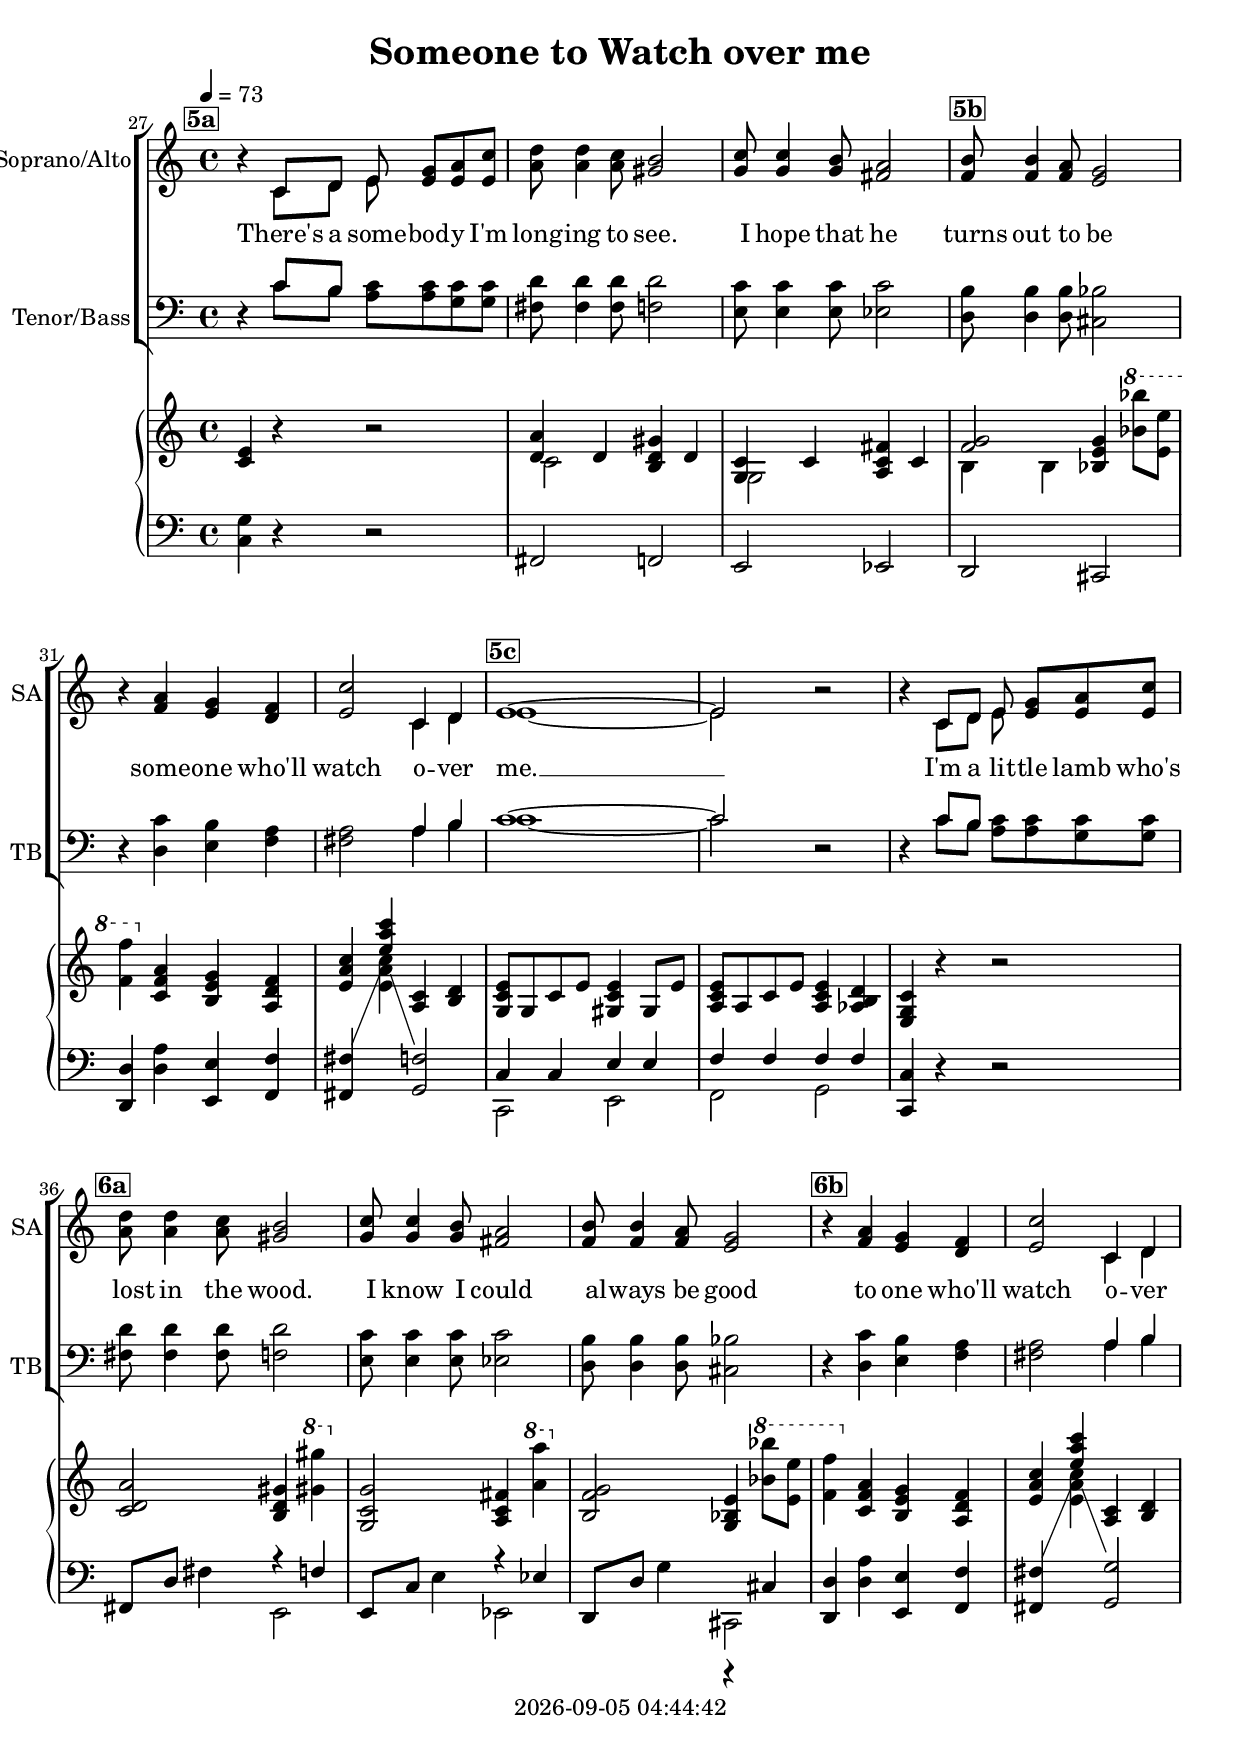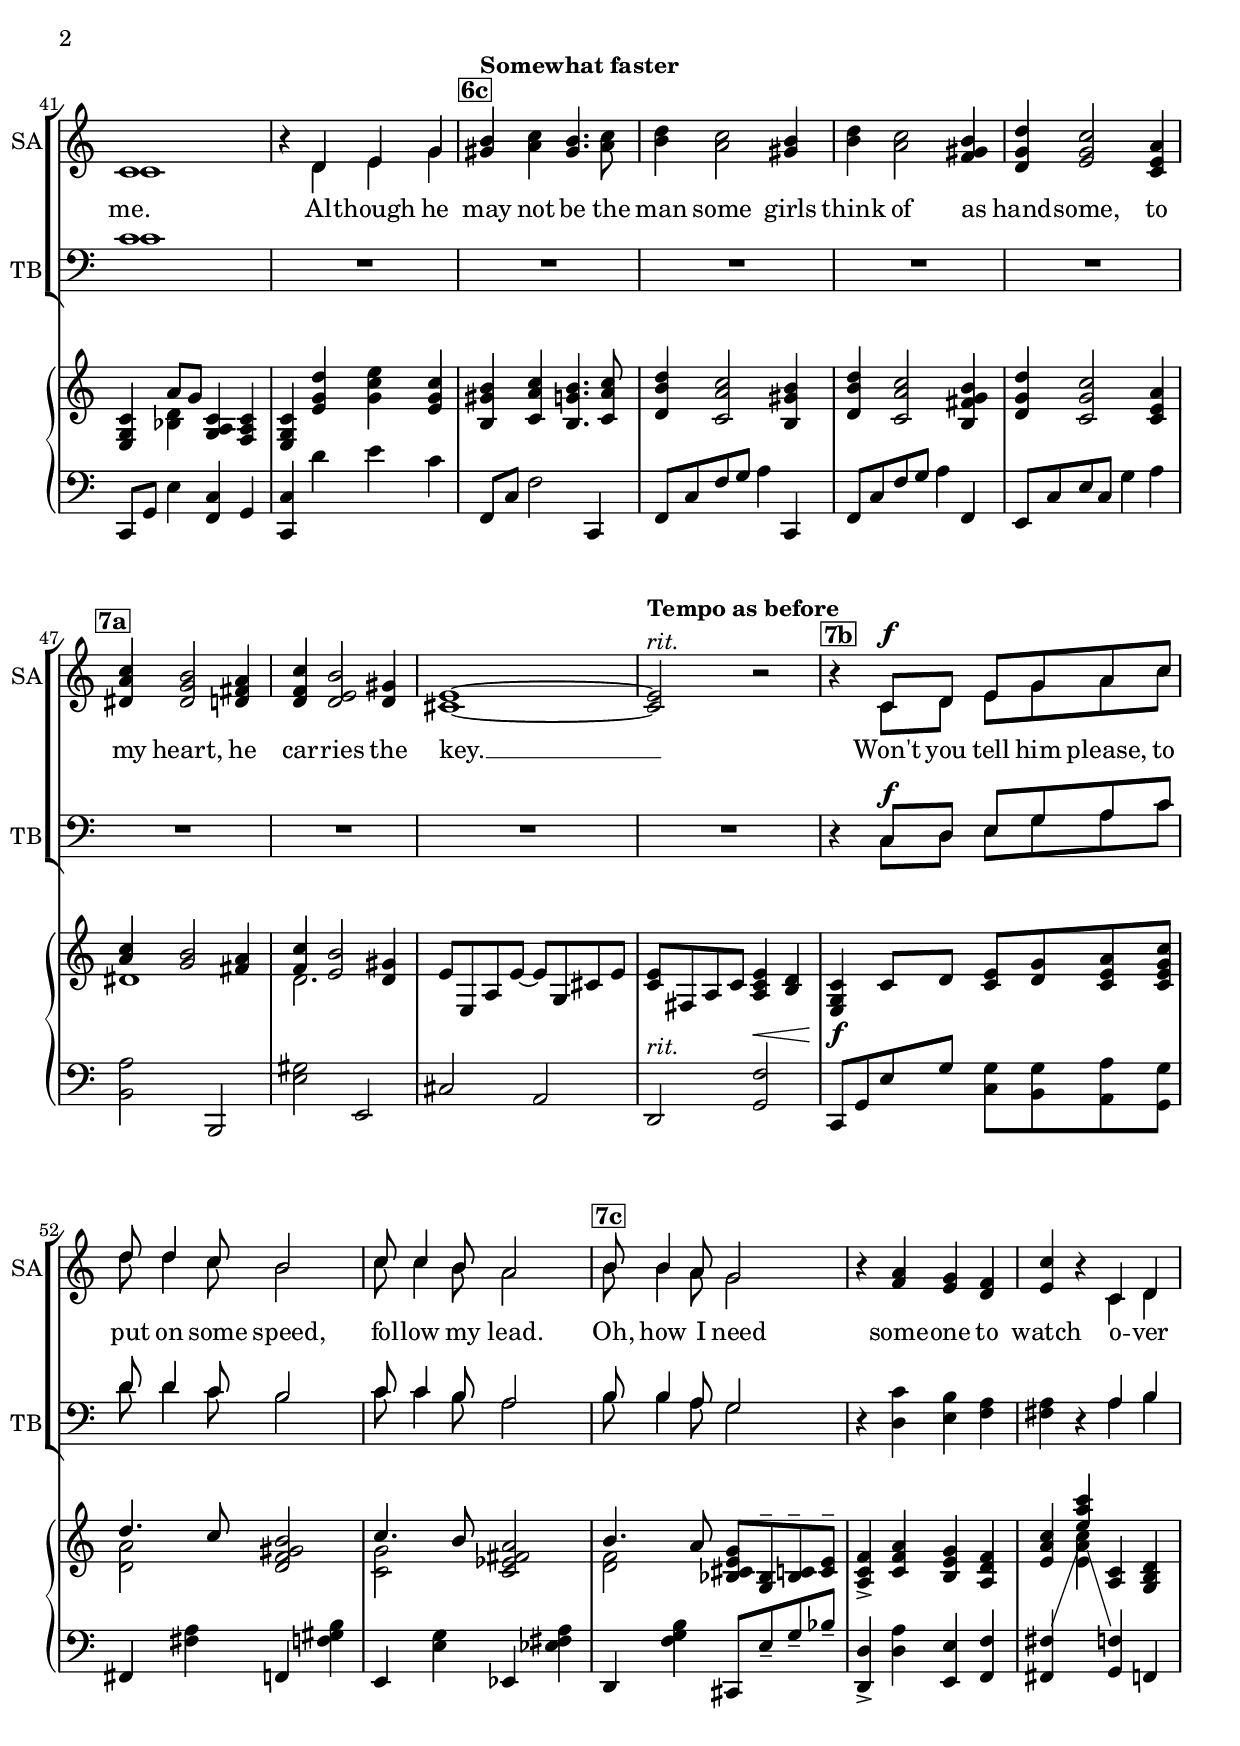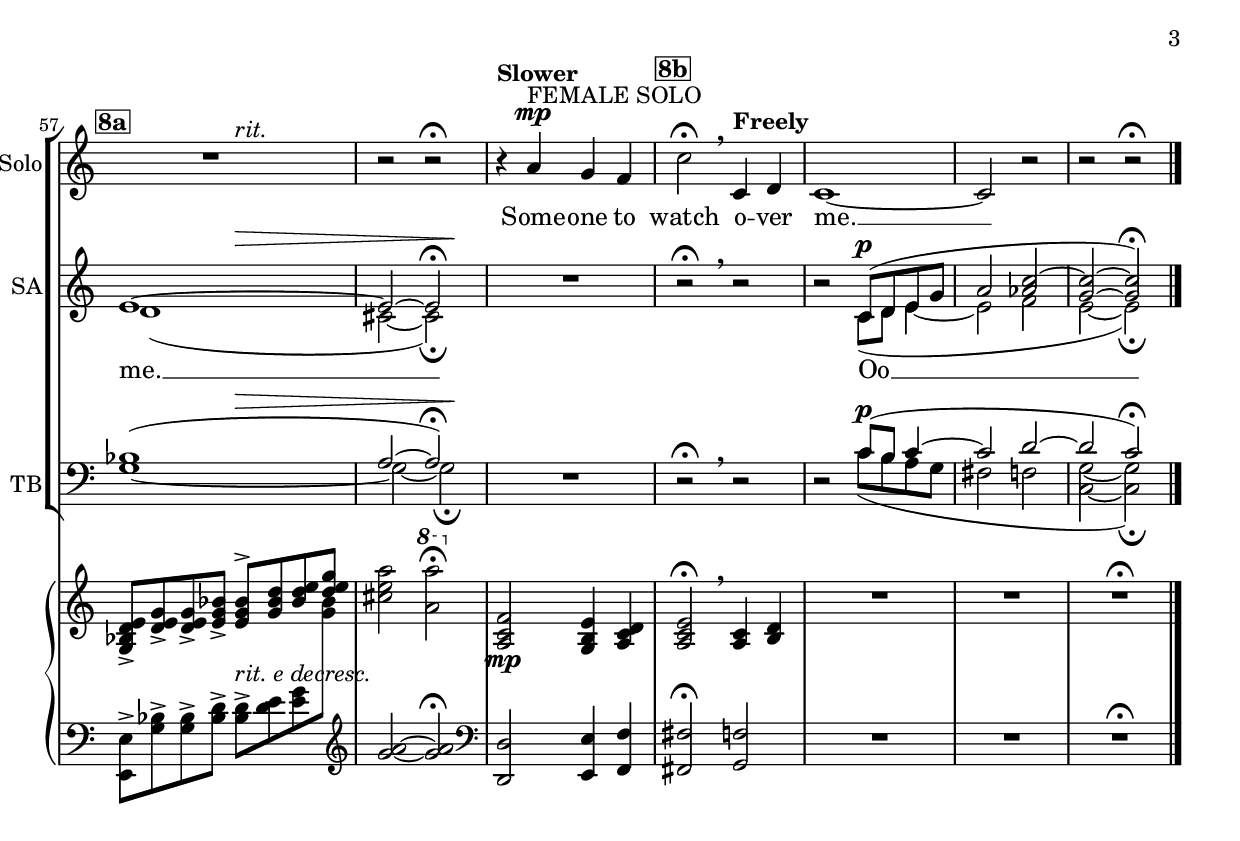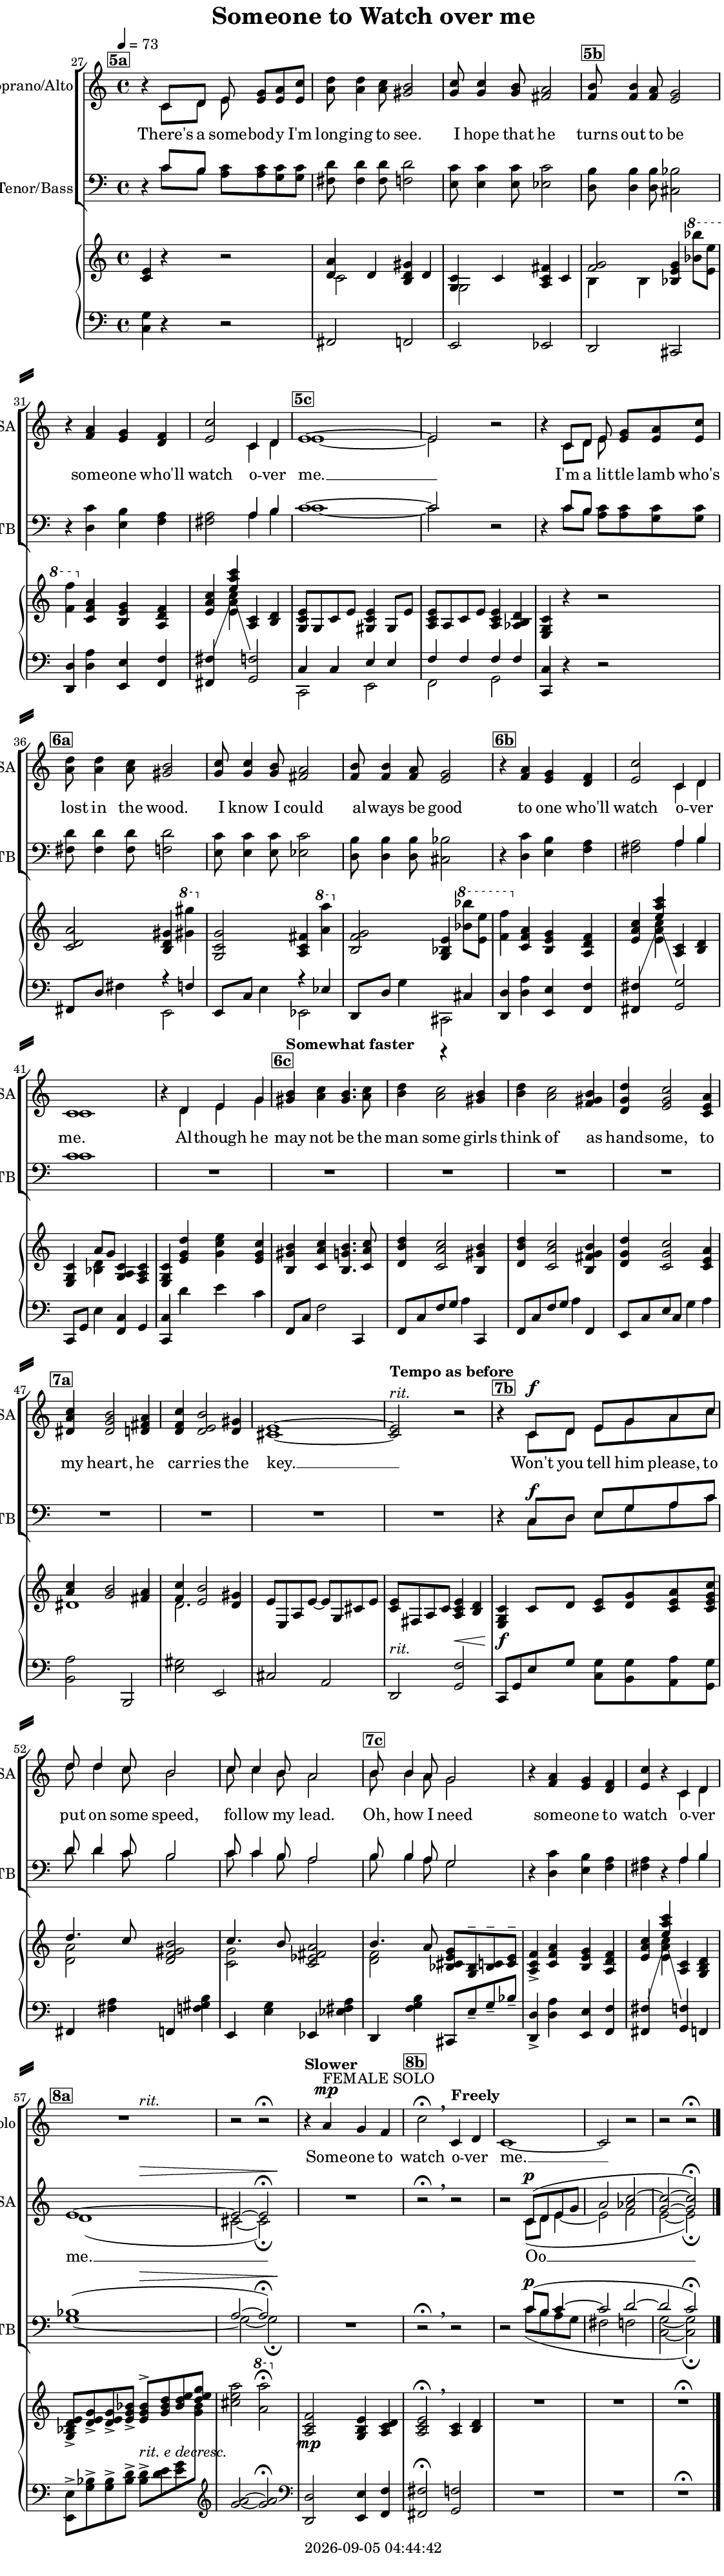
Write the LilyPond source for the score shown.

\version "2.22.0"

\include "predefined-guitar-fretboards.ly"
\include "articulate.ly"
\include "swing.ly"

today = #(strftime "%Y-%m-%d %H:%M:%S" (localtime (current-time)))

\header {
% centered at top
%  dedication  = "dedication"
  title       = "Someone to Watch over me"
%  subtitle    = "subtitle"
%  subsubtitle = "subsubtitle"
%  instrument  = "instrument"
  
% arrangement of following lines:
%
%  poet    composer
%  meter   arranger
%  piece       opus

%  composer    = "composer"
%  arranger    = "arranger"
%  opus        = "opus"

%  poet        = "poet"
%  meter       = "meter"
%  piece       = "piece"

% centered at bottom
% tagline     = "tagline" % default lilypond version
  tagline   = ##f
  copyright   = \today
}

% #(set-global-staff-size 16)

global = {
  \key c \major
  \time 4/4
}

TempoTrack = {
  \tempo 4=73
  s1*16
  \set Score.tempoHideNote = ##t
  \tempo "Somewhat faster" 4=77
  s1*6
  \tempo 4=73
  s1^\markup\italic rit.
  \tempo "Tempo as before" 4=73
  s1*7
  s2 \tempo 4=70 s^\markup\italic rit.
  s2 \tempo 4=35 s \tempo Slower 4=65
  s1
  s2 \tempo Freely 4=65 s
  s1*3
}

RehearsalTrack = {
  \set Score.currentBarNumber = #27
  \textMark \markup { \box \bold "5a" } s1*3
  \textMark \markup { \box \bold "5b" } s1*3
  \textMark \markup { \box \bold "5c" } s1*3
  \textMark \markup { \box \bold "6a" } s1*3
  \textMark \markup { \box \bold "6b" } s1*4
  \textMark \markup { \box \bold "6c" } s1*4
  \textMark \markup { \box \bold "7a" } s1*4
  \textMark \markup { \box \bold "7b" } s1*3
  \textMark \markup { \box \bold "7c" } s1*3
  \textMark \markup { \box \bold "8a" } s1*3
  \textMark \markup { \box \bold "8b" } s1*4
}

auto   = { \partCombineAutomatic }
apart  = { \partCombineApart     }
pcchords = { \partCombineChords    }

solo = \relative {
  R1*31
  r2 r2\fermata |
  r4 a'^\mp^\markup "FEMALE SOLO" g f | % 8a++
  c'2\fermata \breathe c,4 d | c1~ | 2 r | r r\fermata |
}

wordsSolo = \lyricmode {
  Some -- one to watch o -- ver me. __
}

wordsSoloMidi = \lyricmode {
  "\nSome" "one " "to " "watch " o "ver " "me. " 
}

dynamicsVocal = {
  s1\omit\mf
  s1*23
  s4 s2.^\f
  s1*5
  s2 s^\> % 8a
  s s\! | s1 | s1 | s2 s^\p | s1 | s1
}

soprano = \relative {
  \global
  r4 c'8 d e g a c | d d4 c8 b2 | c8 4 b8 a2 |
  b8 4 a8 g2 | r4 a g f | c'2 c,4 d |
  e1~ | 2 r | r4 c8 d e g a c |
  d8 4 c8 b2 | c8 4 b8 a2 | b8 4 a8 g2 | % 6a
  r4 a g f | c'2 c,4 d | c1 | r4 d e g |
  b4 c b4. c8 | d4 c2 b4 | d c2 b4 | d4 c2 a4 |
  c4 b2 a4 | c b2 gis4 | e1~ | 2^\markup\italic rit. r | % 7a
  r4 c8 d e g a c | d d4 c8 b2 | c8 4 b8 a2 |
  b8 4 a8 g2 | r4 a g f | c' r c, d |
  e1~ | 2~ 2\fermata | R1 | % 8a
  r2\fermata \breathe r | r c8(d e g | a2 <aes c> ~ | <g c>2~ 2\fermata) |
  \bar "|."
}

words = \lyricmode {
  There's a some -- bod -- y I'm long -- ing to see.
  I hope that he turns out to be
  some -- one who'll watch o -- ver me. __
  I'm a lit -- tle lamb who's lost in the wood.
  I know I could al -- ways be good
  to one who'll watch o -- ver me.
  Al -- though he may not be the man some girls think of as hand -- some,
  to my heart, he car -- ries the key. __
  Won't you tell him please,
  to put on some speed,
  fol -- low my lead.
  Oh, how I need some -- one to watch o -- ver me. __
  Oo __
}

wordsMidi = \lyricmode {
  "There's " "a " some bod "y " "I'm " long "ing " "to " "see. "
  "\nI " "hope " "that " "he " "turns " "out " "to " "be "
  "\nsome" "one " "who'll " "watch " o "ver " "me. " 
  "\nI'm " "a " lit "tle " "lamb " "who's " "lost " "in " "the " "wood. "
  "\nI " "know " "I " "could " al "ways " "be " "good "
  "\nto " "one " "who'll " "watch " o "ver " "me. "
  "\nAl" "though " "he " "may " "not " "be " "the " "man " "some " "girls " "think " "of " "as " hand "some, "
  "\nto " "my " "heart, " "he " car "ries " "the " "key. " 
  "\nWon't " "you " "tell " "him " "please, "
  "\nto " "put " "on " "some " "speed, "
  "\nfol" "low " "my " "lead. "
  "\nOh, " "how " "I " "need " some "one " "to " "watch " o "ver " "me. " 
  "\nOo " 
}

alto = \relative {
  \global
  r4 c'8 d e e e e | a8 4 8 gis2 | g8 4 8 fis2 |
  f8 4 8 e2 | r4 f e d | e2 c4 d |
  e1~ | 2 r | r4 c8 d e e e e |
  a8 4 8 gis2 | g8 4 8 fis2 | f8 4 8 e2 | % 6a
  r4 f e d | e2 c4 d | c1 | r4 d e g |
  gis4 a gis4. a8 | b4 a2 gis4 | b4 a2 \pcchords <f gis>4 | <d g>4 <e g>2 <c e>4 |
  <dis a'>4 <dis g>2 <d fis>4 | <d f> <d e>2 \auto d4 | cis1~ | 2 r | % 7a
  r4 c8 d e g a c | d d4 c8 b2 | c8 4 b8 a2 |
  b8 4 a8 g2 | r4 f e d | e r c d |
  d1( | cis2~ 2\fermata) | R1 | % 8a
  r2\fermata \breathe r | r c8(d e4~ | e2 f | e~e\fermata) |
  \bar "|."
}

tenor = \relative {
  \global
  r4 c'8 b c c c c | d8 4 8 2 | c8 4 8 2 |
  b8 4 8 bes2 | r4 c b a | a2 4 b |
  c1~ | 2 r | r4 c8 b c c c c |
  d8 4 8 2 | c8 4 8 2 | b8 4 8 bes2 | % 6a
  r4 c b a | a2 4 b | c1 | R1 |
  R1*4 |
  R1*4 | % 7a
  r4 c,8 d e g a c | d8 4 c8 b2 | c8 4 b8 a2 |
  b8 4 a8 g2 | r4 c b a | a r a b |
  bes1( | a2~2\fermata) | R1 | % 8a
  r2\fermata \breathe r | r c8(b c4~ | 2 d~ | 2 c2\fermata) |
  \bar "|."
}

bass = \relative {
  \global
  r4 c'8 b a a g g | fis8 4 8 f2 | e8 4 8 ees2 |
  d8 4 8 cis2 | r4 d e f | fis2 a4 b |
  c1~ | 2 r | r4 c8 b a a g g |
  fis8 4 8 f2 | e8 4 8 ees2 | d8 4 8 cis2  % 6a
  r4 d e f | fis2 a4 b | c1 | R1 |
  R1*4 |
  R1*4 % 7a
  r4 c,8 d e g a c | d8 4 c8 b2 | c8 4 b8 a2 |
  b8 4 a8 g2 | r4 d e f | fis r a b |
  g1~ | 2~ 2\fermata | R1 | % 8a
  r2\fermata \breathe r | r c8(b a g | fis2 f | <c g'>2~2\fermata) |
  \bar "|."
}

pianoRHone = \relative {
  \global
  <c' e>4 r r2 | <d a'>4 d <b d gis> d | <c g> c <a c fis> c |
  <f g>2 <bes, e g>4 \ottava #1 <bes'' bes'>8 <e, e'> | <f f'>4 \ottava #0 <c, f a> <b e g> <a d f> | <e' a c> \voiceOne <e' a c> \oneVoice <a,, c> <b d> |
  <g c e>8 g c e <gis, c e>4 gis8 e' | <a, c e> a c e q4 <aes, b d> | <e g c>4 r r2 |
  <c' d a'>2 <b d gis>4 \ottava #1 <gis'' gis'> \ottava #0 | <g,, c g'>2 <a c fis>4 \ottava #1 <a'' a'>4 \ottava #0 | <b,, f' g>2 <g bes e>4 \ottava #1 <bes'' bes'>8 <e, e'> | % 6a
  <f f'>4 \ottava #0 <c, f a> <b e g> <a d f> | <e' a c> \voiceOne <e' a c> \oneVoice <a,, c> <b d> | <e, g c> a'8 g <g, a c>4 <f a c> | <e g c> <e' g d'> <g c e> <e g c> |
  <b gis' b>4 <c a' c> <b g' b>4. <c a' c>8 | <d b' d>4 <c a' c>2 <b gis' b>4 | <d b' d> <c a' c>2 <b fis' g b>4 | <d g d'> <c g' c>2 <c e a>4 |
  \voiceOne <a' c>4 <g b>2 <fis a>4 | <f c'> <e b'>2 <d gis>4 \oneVoice | e8 e, a e'~8 g, cis e | <c e> fis, a c <a c e>4 <b d> | % 7a
  <e, g c>4 c'8 d <c e> <d g> <c e a> <c e g c> | \voiceOne d'4. c8 <d, f gis b>2 | c'4. b8 <c, ees fis a>2 |
  b'4. a8 <bes, cis e g>8 <g bes>-- <bes c>-- <c e>-- \oneVoice | <a c f>4-> <c f a> <b e g> <a d f> | <e' a c> \voiceOne <e' a c> \oneVoice <a,, c> <g b d> |
  <g bes d e>8-> <d' e g>-> q-> <e g bes>-> \voiceOne q-> <g bes d> <bes d e> <d e g> \oneVoice | <cis e a>2 \ottava #1 <a' a'>\fermata \ottava #0 | <a,, c f> <g b e>4 <a c d> | % 8a
  <a c e>2\fermata \breathe <a c>4 <b d> | R1 | R1 | R1\fermata |
  \bar "|."
}

pianoRHtwo = \relative {
  \global \voiceTwo
  s1 | c'2 s | g2 s |
  b4 4 s2 | s1 | s1 |
  s1*3 |
  s1*3 | % 6a
  s1 | s1 | s4 <bes d> s2 | s1 |
  s1*4 |
  dis1 | d2. s4 | s1 | s1 | % 7a
  s1 | <d a'>2 s | <c g'> s |
  <d f>2 s | s1 | s1 |
  s1*3 | % 8a
  s1*4 |
  \bar "|."
}

dynamicsPiano = {
  \override DynamicTextSpanner.style = #'none
  s1\omit\mf
  s1*22
  s2-\markup\italic rit. s\<
  s1\f % 51
  s1*5
  s2 s\omit\decresc-\markup\italic "rit. e decresc." % 57
  s1
  s1\mp
  s1*4
}

pianoLHone = \relative {
  \global
  <c g'>4 r r2 | fis,2 f | e ees |
  \showStaffSwitch
  d2 cis | <d d'>4 <d' a'> <e, e'> <f f'> | <fis fis'> \change Staff = rh \voiceTwo <e'' a c> \change Staff = lh \oneVoice <g,, f'>2 |
  \voiceOne c4 4 e e | f f f f \oneVoice | <c, c'> r r2 |
  fis8 d' fis4 \apart \voiceOne r \auto f \oneVoice | e,8 c' e4 \apart \voiceOne r \auto ees \oneVoice | d,8 d' g4 \apart r \auto cis, | % 6a
  <d, d'>4 <d' a'> <e, e'> <f f'> | <fis fis'> \change Staff = rh \voiceTwo <e'' a c> \change Staff = lh \oneVoice <g,, g'>2 | c,8 g' e'4 <f, c'>4 g | <c, c'>4 d'' e c |
  f,,8 c' f2 c,4 | f8 c' f g a4 c,, | f8 c' f g a4 f, | e8 c' e c g'4 a |
  <b, a'>2 b, | <e' gis> e, | cis' a | d, <g f'> | % 7a
  c,8 g' e' g <c, g'> <b g'> <a a'> <g g'> | fis4 <fis' a> f, <f' gis b> | e, <e' g> ees, <ees' fis a> |
  d,4 <f' g b > cis,8 e'-- g-- bes-- | <d,, d'>4-> <d' a'> <e, e'> <f f'> | <fis fis'> \change Staff = rh \voiceTwo <e'' a c> \change Staff = lh \oneVoice <g,, f'> f |
  <e e'>8-> <g' bes>-> q-> <bes d>-> q-> _[<d e> <e g> \hideStaffSwitch \change Staff = rh <g bes>] \change Staff = lh \clef treble | <g a>2~2\fermata \clef bass | <d,, d'> <e e'>4 <f f'> | % 8a
  <fis fis'>2\fermata <g f'> | R1 | R1 | R1\fermata |
  \bar "|."
}

pianoLHtwo = \relative {
  \global \voiceTwo 
  s1*3 |
  s1*3 |
  c,2 e | f g | s1 |
  s2 e | s ees | s cis | % 6a
  s1*4 |
  s1*4 |
  s1*10 | % 7
  s1*7 | % 8
  \bar "|."
}

\book {
  \bookOutputSuffix "single"
  \score {
    <<
      <<
        \new ChoirStaff <<
                                % Solo staff
          \new Staff = solo \with {
            shortInstrumentName = #"Solo"
          }
          <<
            \new Voice \RehearsalTrack
            \new Voice \TempoTrack
            \new Voice \solo
            \addlyrics \wordsSolo
          >>
                                % Joint soprano/alto staff
          \new Staff = women \with {
            instrumentName = #"Soprano/Alto"
            shortInstrumentName = #"SA"
            printPartCombineTexts = ##f
          }
          <<
            \new Voice \partCombine #'(2 . 88) \soprano \alto
            \new Voice \dynamicsVocal
            \new NullVoice \soprano
            \addlyrics \words
          >>
                                % Joint tenor/bass staff
          \new Staff = men \with {
            instrumentName = #"Tenor/Bass"
            shortInstrumentName = #"TB"
            printPartCombineTexts = ##f
          }
          <<
            \clef "bass"
            \new Voice \dynamicsVocal
            \new Voice \partCombine #'(2 . 88) \tenor \bass
          >>
        >>
        \new PianoStaff = piano <<
          \new Staff = rh \with {
            printPartCombineTexts = ##f
          }
          <<
            \new Voice \pianoRHone
            \new Voice \pianoRHtwo
          >>
          \new Dynamics \dynamicsPiano
          \new Staff = lh \with {
            printPartCombineTexts = ##f
          }
          <<
            \clef "bass"
            \new Voice \pianoLHone
            \new Voice \pianoLHtwo
          >>
        >>
      >>
    >>
    \layout {
      indent = 1.5\cm
      \pointAndClickOff
      \context {
        \Staff \RemoveAllEmptyStaves
        barNumberVisibility = #first-bar-number-invisible-save-broken-bars
        \override BarNumber.break-visibility = ##(#f #t #t)
      }
    }
  }
}

\book {
  \bookOutputSuffix "singlepage"
  \paper {
    top-margin = 0
    left-margin = 7
    right-margin = 1
    paper-width = 190\mm
    page-breaking = #ly:one-page-breaking
    system-system-spacing.basic-distance = #15
    system-separator-markup = \slashSeparator
  }
  \score {
    <<
      <<
        \new ChoirStaff <<
                                % Solo staff
          \new Staff = solo \with {
            shortInstrumentName = #"Solo"
          }
          <<
            \new Voice \RehearsalTrack
            \new Voice \TempoTrack
            \new Voice \solo
            \addlyrics \wordsSolo
          >>
                                % Joint soprano/alto staff
          \new Staff = women \with {
            instrumentName = #"Soprano/Alto"
            shortInstrumentName = #"SA"
            printPartCombineTexts = ##f
          }
          <<
            \new Voice \partCombine #'(2 . 88) \soprano \alto
            \new Voice \dynamicsVocal
            \new NullVoice \soprano
            \addlyrics \words
          >>
                                % Joint tenor/bass staff
          \new Staff = men \with {
            instrumentName = #"Tenor/Bass"
            shortInstrumentName = #"TB"
            printPartCombineTexts = ##f
          }
          <<
            \clef "bass"
            \new Voice \dynamicsVocal
            \new Voice \partCombine #'(2 . 88) \tenor \bass
          >>
        >>
        \new PianoStaff = piano <<
          \new Staff = rh \with {
            printPartCombineTexts = ##f
          }
          <<
            \new Voice \pianoRHone
            \new Voice \pianoRHtwo
          >>
          \new Dynamics \dynamicsPiano
          \new Staff = lh \with {
            printPartCombineTexts = ##f
          }
          <<
            \clef "bass"
            \new Voice \pianoLHone
            \new Voice \pianoLHtwo
          >>
        >>
      >>
    >>
    \layout {
      indent = 1.5\cm
      \pointAndClickOff
      \context {
        \Staff \RemoveAllEmptyStaves
        barNumberVisibility = #first-bar-number-invisible-save-broken-bars
        \override BarNumber.break-visibility = ##(#f #t #t)
      }
    }
  }
}

\book {
  \bookOutputSuffix "midi"
  \score {
%   \articulate
    <<
      <<
        \new ChoirStaff <<
                                % Solo staff
          \new Staff = solo \with {
            shortInstrumentName = #"Solo"
            midiInstrument = "choir aahs"
          }
          <<
            \new Voice \solo
            \addlyrics \wordsSoloMidi
          >>
                                % Soprano staff
          \new Staff = soprano \with {
            instrumentName = #"Soprano"
            shortInstrumentName = #"S"
            midiInstrument = "choir aahs"
          }
          <<
            \new Voice \TempoTrack
            \new Voice \dynamicsVocal
            \new Voice \soprano
            \addlyrics \wordsMidi
          >>
                                % Alto staff
          \new Staff = alto \with {
            instrumentName = #"Alto"
            shortInstrumentName = #"A"
            midiInstrument = "choir aahs"
          }
          <<
            \new Voice \alto
            \new Voice \dynamicsVocal
          >>
                                % Tenor staff
          \new Staff = tenor \with {
            instrumentName = #"Tenor"
            shortInstrumentName = #"T"
            midiInstrument = "choir aahs"
          }
          <<
            \clef "bass"
            \new Voice \dynamicsVocal
            \new Voice \tenor
          >>
                                % Bass staff
          \new Staff = bass \with {
            instrumentName = #"Bass"
            shortInstrumentName = #"B"
            midiInstrument = "choir aahs"
          }
          <<
            \clef "bass"
            \new Voice \dynamicsVocal
            \new Voice \bass
          >>
        >>
        \new PianoStaff = piano <<
          \new Staff = rh \with {
            midiInstrument = "acoustic grand piano"
          }
          <<
            \new Voice \pianoRHone
            \new Voice \pianoRHtwo
            \new Dynamics \dynamicsPiano
            \new Voice \pianoLHone
            \new Voice \pianoLHtwo
          >>
        >>
      >>
    >>
    \midi {}
  }
}
